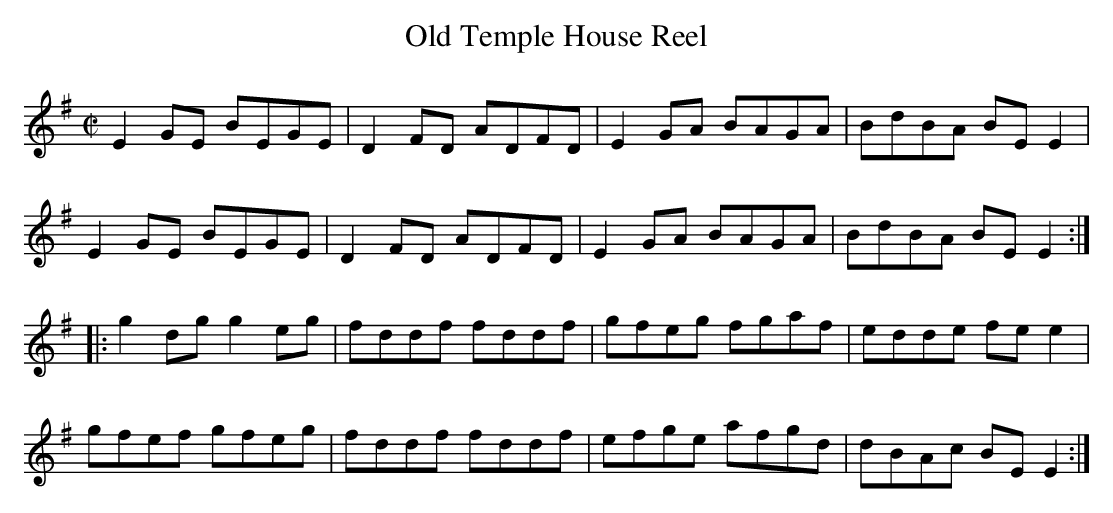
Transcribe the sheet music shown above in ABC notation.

X:1
T:Old Temple House Reel
M:C|
L:1/8
K:Emin
E2 GE BEGE | D2 FD ADFD | E2 GA BAGA | BdBA BE E2 |
E2 GE BEGE | D2 FD ADFD | E2 GA BAGA | BdBA BE E2 :|
|: g2 dg g2 eg | fddf fddf | gfeg fgaf | edde fe e2 |
gfef gfeg | fddf fddf | efge afgd | dBAc BE E2 :|]
